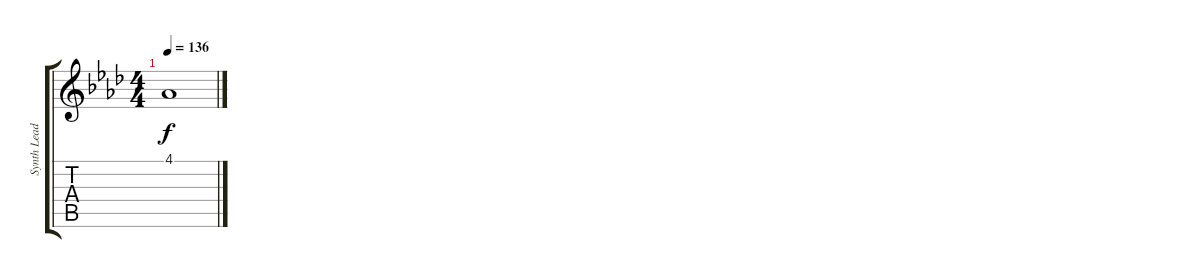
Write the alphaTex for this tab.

\track ("Synth Lead 1" "Synth Lead") {instrument lead1square}
\staff {score tabs}
\tuning (E4 B3 G3 D3 A2 E2) {hide}
\ts (4 4)
\tempo 136
\clef g2
\ks ab
4.1{t}.1{dy f}
